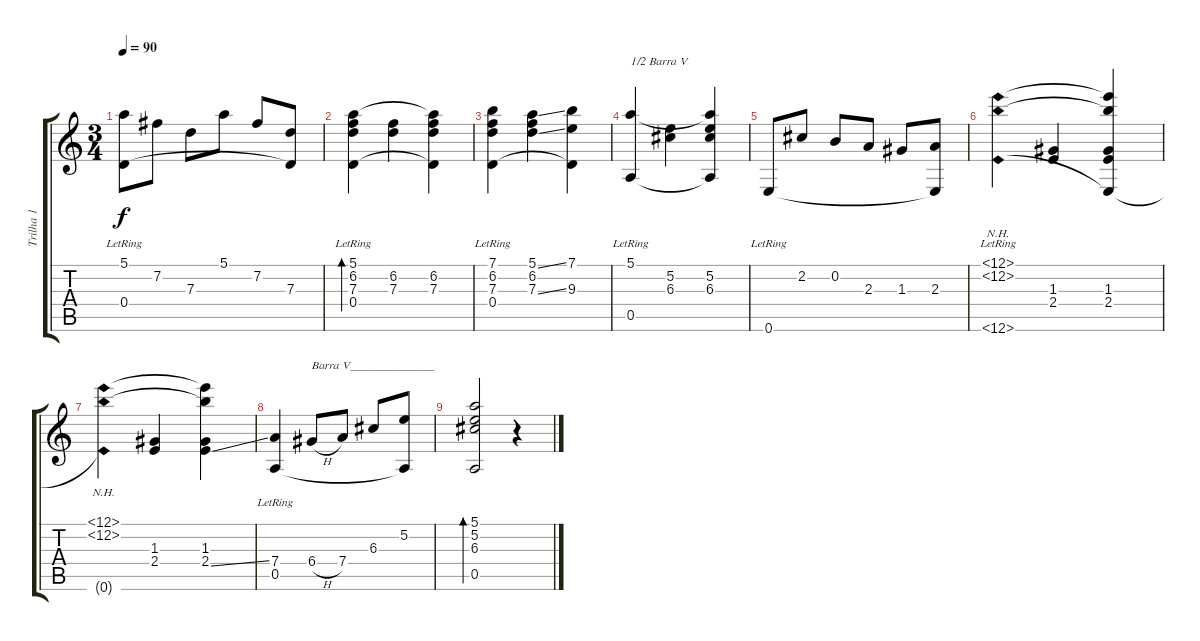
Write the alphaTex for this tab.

\track ("Trilha 1" "Trilha 1") {instrument acousticguitarnylon}
\staff {score tabs}
\tuning (E4 B3 G3 D3 A2 E2) {hide}
\ts (3 4)
\tempo 90
\clef g2
\ks c
(5.1 0.4{lr}).8{dy f} 7.2.8 7.3.8 5.1.8 7.2.8 (7.3 0.4{t}).8 |
(5.1{lr} 6.2 7.3 0.4).4{bd 60} (6.2 7.3).4 (5.1{t} 6.2 7.3 0.4{t}).4 |
(7.1 6.2 7.3 0.4{lr}).4 (5.1{ss} 6.2 7.3{ss}).4 (7.1 9.3 0.4{t}).4 |
(5.1{lr} 0.5{lr}).4{txt "1/2 Barra V"} (5.2 6.3).4 (5.1{t} 5.2 6.3 0.5{t}).4 |
0.6{lr}.8 2.2.8 0.2.8 2.3.8 1.3.8 (2.3 0.6{t}).8 |
(12.1{nh lr} 12.2{nh lr} 0.6{nh lr}).4 (1.3 2.4).4 (12.1{t} 12.2{t} 1.3 2.4 0.6{t}).4 |
(12.1{nh} 12.2{nh} 0.6{nh t}).4 (1.3 2.4).4 (12.1{t} 12.2{t} 1.3 2.4{ss}).4 |
(7.4 0.5{lr}).4 6.4{h}.8{txt "Barra V______________"} 7.4.8 6.3.8 (5.2 0.5{t}).8 |
(5.1 5.2 6.3 0.5).2{bd 60} r.4
